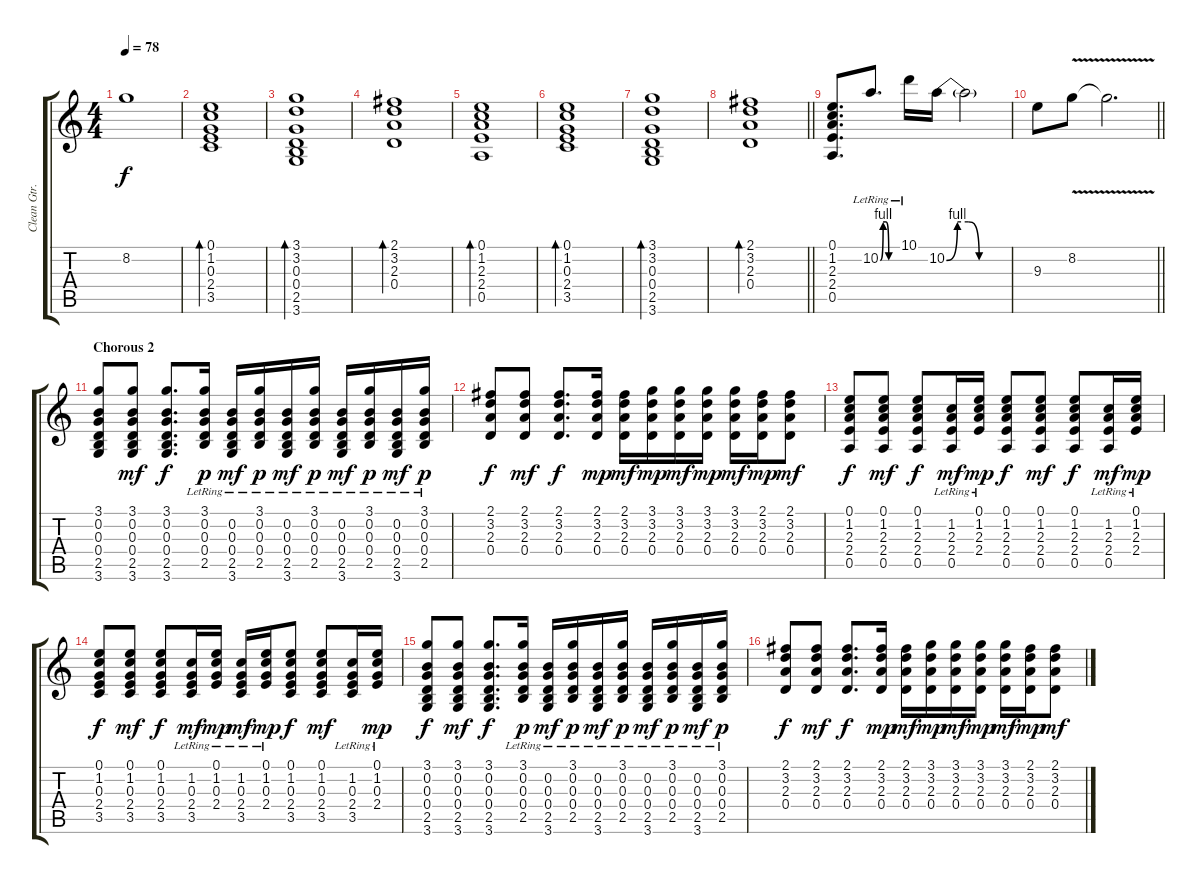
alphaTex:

\track ("Clean Gtr. 1" "Clean Gtr.") {instrument electricguitarclean}
\staff {score tabs}
\tuning (E4 B3 G3 D3 A2 E2) {hide}
\ts (4 4)
\section ("" "")
\tempo 78
\clef g2
\ks c
8.2{t}.1{dy f} |
(0.1 1.2 0.3 2.4 3.5).1{bd 120} |
(3.1 3.2 0.3 0.4 2.5 3.6).1{bd 120} |
(2.1 3.2 2.3 0.4).1{bd 120} |
(0.1 1.2 2.3 2.4 0.5).1{bd 120} |
(0.1 1.2 0.3 2.4 3.5).1{bd 120} |
(3.1 3.2 0.3 0.4 2.5 3.6).1{bd 120} |
\barLineRight lightlight
(2.1 3.2 2.3 0.4).1{bd 120} |
\section ("" "")
(0.1 1.2 2.3 2.4 0.5).8{d} 10.2{be (custom 0 0 10 4 20 4 30 0 60 0) lr}.8{d} 10.1{lr}.16 10.2{be (custom 0 0 10 4 20 4 30 0 60 0)}.16 10.2{t}.2 |
\barLineRight lightlight
9.3.8 8.2{v}.8 8.2{t}.2{d} |
\section ("" "Chorous 2")
(3.1 0.2 0.3 0.4 2.5 3.6).8 (3.1 0.2 0.3 0.4 2.5 3.6).8{dy mf} (3.1 0.2 0.3 0.4 2.5 3.6).8{d dy f} (3.1{lr} 0.2{lr} 0.3{lr} 0.4{lr} 2.5).16{dy p} (0.2 0.3{lr} 0.4{lr} 2.5{lr} 3.6{lr}).16{dy mf} (3.1{lr} 0.2{lr} 0.3{lr} 0.4{lr} 2.5).16{dy p} (0.2 0.3{lr} 0.4{lr} 2.5{lr} 3.6{lr}).16{dy mf} (3.1{lr} 0.2{lr} 0.3{lr} 0.4{lr} 2.5).16{dy p} (0.2 0.3{lr} 0.4{lr} 2.5{lr} 3.6{lr}).16{dy mf} (3.1{lr} 0.2{lr} 0.3{lr} 0.4{lr} 2.5).16{dy p} (0.2 0.3{lr} 0.4{lr} 2.5{lr} 3.6{lr}).16{dy mf} (3.1{lr} 0.2{lr} 0.3{lr} 0.4{lr} 2.5).16{dy p} |
(2.1 3.2 2.3 0.4).8{dy f} (2.1 3.2 2.3 0.4).8{dy mf} (2.1 3.2 2.3 0.4).8{d dy f} (2.1 3.2 2.3 0.4).16{dy mp} (2.1 3.2 2.3 0.4).16{dy mf} (3.1 3.2 2.3 0.4).16{dy mp} (3.1 3.2 2.3 0.4).16{dy mf} (3.1 3.2 2.3 0.4).16{dy mp} (3.1 3.2 2.3 0.4).16{dy mf} (2.1 3.2 2.3 0.4).16{dy mp} (2.1 3.2 2.3 0.4).8{dy mf} |
(0.1 1.2 2.3 2.4 0.5).8{dy f} (0.1 1.2 2.3 2.4 0.5).8{dy mf} (0.1 1.2 2.3 2.4 0.5).8{dy f} (1.2{lr} 2.3{lr} 2.4{lr} 0.5{lr}).16{dy mf} (0.1{lr} 1.2{lr} 2.3{lr} 2.4{lr}).16{dy mp} (0.1 1.2 2.3 2.4 0.5).8{dy f} (0.1 1.2 2.3 2.4 0.5).8{dy mf} (0.1 1.2 2.3 2.4 0.5).8{dy f} (1.2{lr} 2.3{lr} 2.4{lr} 0.5{lr}).16{dy mf} (0.1{lr} 1.2{lr} 2.3{lr} 2.4{lr}).16{dy mp} |
(0.1 1.2 0.3 2.4 3.5).8{dy f} (0.1 1.2 0.3 2.4 3.5).8{dy mf} (0.1 1.2 0.3 2.4 3.5).8{dy f} (1.2{lr} 0.3{lr} 2.4{lr} 3.5{lr}).16{dy mf} (0.1{lr} 1.2{lr} 0.3{lr} 2.4{lr}).16{dy mp} (1.2{lr} 0.3{lr} 2.4{lr} 3.5{lr}).16{dy mf} (0.1{lr} 1.2{lr} 0.3{lr} 2.4{lr}).16{dy mp} (0.1 1.2 0.3 2.4 3.5).8{dy f} (0.1 1.2 0.3 2.4 3.5).8{dy mf} (1.2{lr} 0.3{lr} 2.4{lr} 3.5{lr}).16 (0.1{lr} 1.2{lr} 0.3{lr} 2.4{lr}).16{dy mp} |
(3.1 0.2 0.3 0.4 2.5 3.6).8{dy f} (3.1 0.2 0.3 0.4 2.5 3.6).8{dy mf} (3.1 0.2 0.3 0.4 2.5 3.6).8{d dy f} (3.1{lr} 0.2{lr} 0.3{lr} 0.4{lr} 2.5).16{dy p} (0.2 0.3{lr} 0.4{lr} 2.5{lr} 3.6{lr}).16{dy mf} (3.1{lr} 0.2{lr} 0.3{lr} 0.4{lr} 2.5).16{dy p} (0.2 0.3{lr} 0.4{lr} 2.5{lr} 3.6{lr}).16{dy mf} (3.1{lr} 0.2{lr} 0.3{lr} 0.4{lr} 2.5).16{dy p} (0.2 0.3{lr} 0.4{lr} 2.5{lr} 3.6{lr}).16{dy mf} (3.1{lr} 0.2{lr} 0.3{lr} 0.4{lr} 2.5).16{dy p} (0.2 0.3{lr} 0.4{lr} 2.5{lr} 3.6{lr}).16{dy mf} (3.1{lr} 0.2{lr} 0.3{lr} 0.4{lr} 2.5).16{dy p} |
(2.1 3.2 2.3 0.4).8{dy f} (2.1 3.2 2.3 0.4).8{dy mf} (2.1 3.2 2.3 0.4).8{d dy f} (2.1 3.2 2.3 0.4).16{dy mp} (2.1 3.2 2.3 0.4).16{dy mf} (3.1 3.2 2.3 0.4).16{dy mp} (3.1 3.2 2.3 0.4).16{dy mf} (3.1 3.2 2.3 0.4).16{dy mp} (3.1 3.2 2.3 0.4).16{dy mf} (2.1 3.2 2.3 0.4).16{dy mp} (2.1 3.2 2.3 0.4).8{dy mf}
